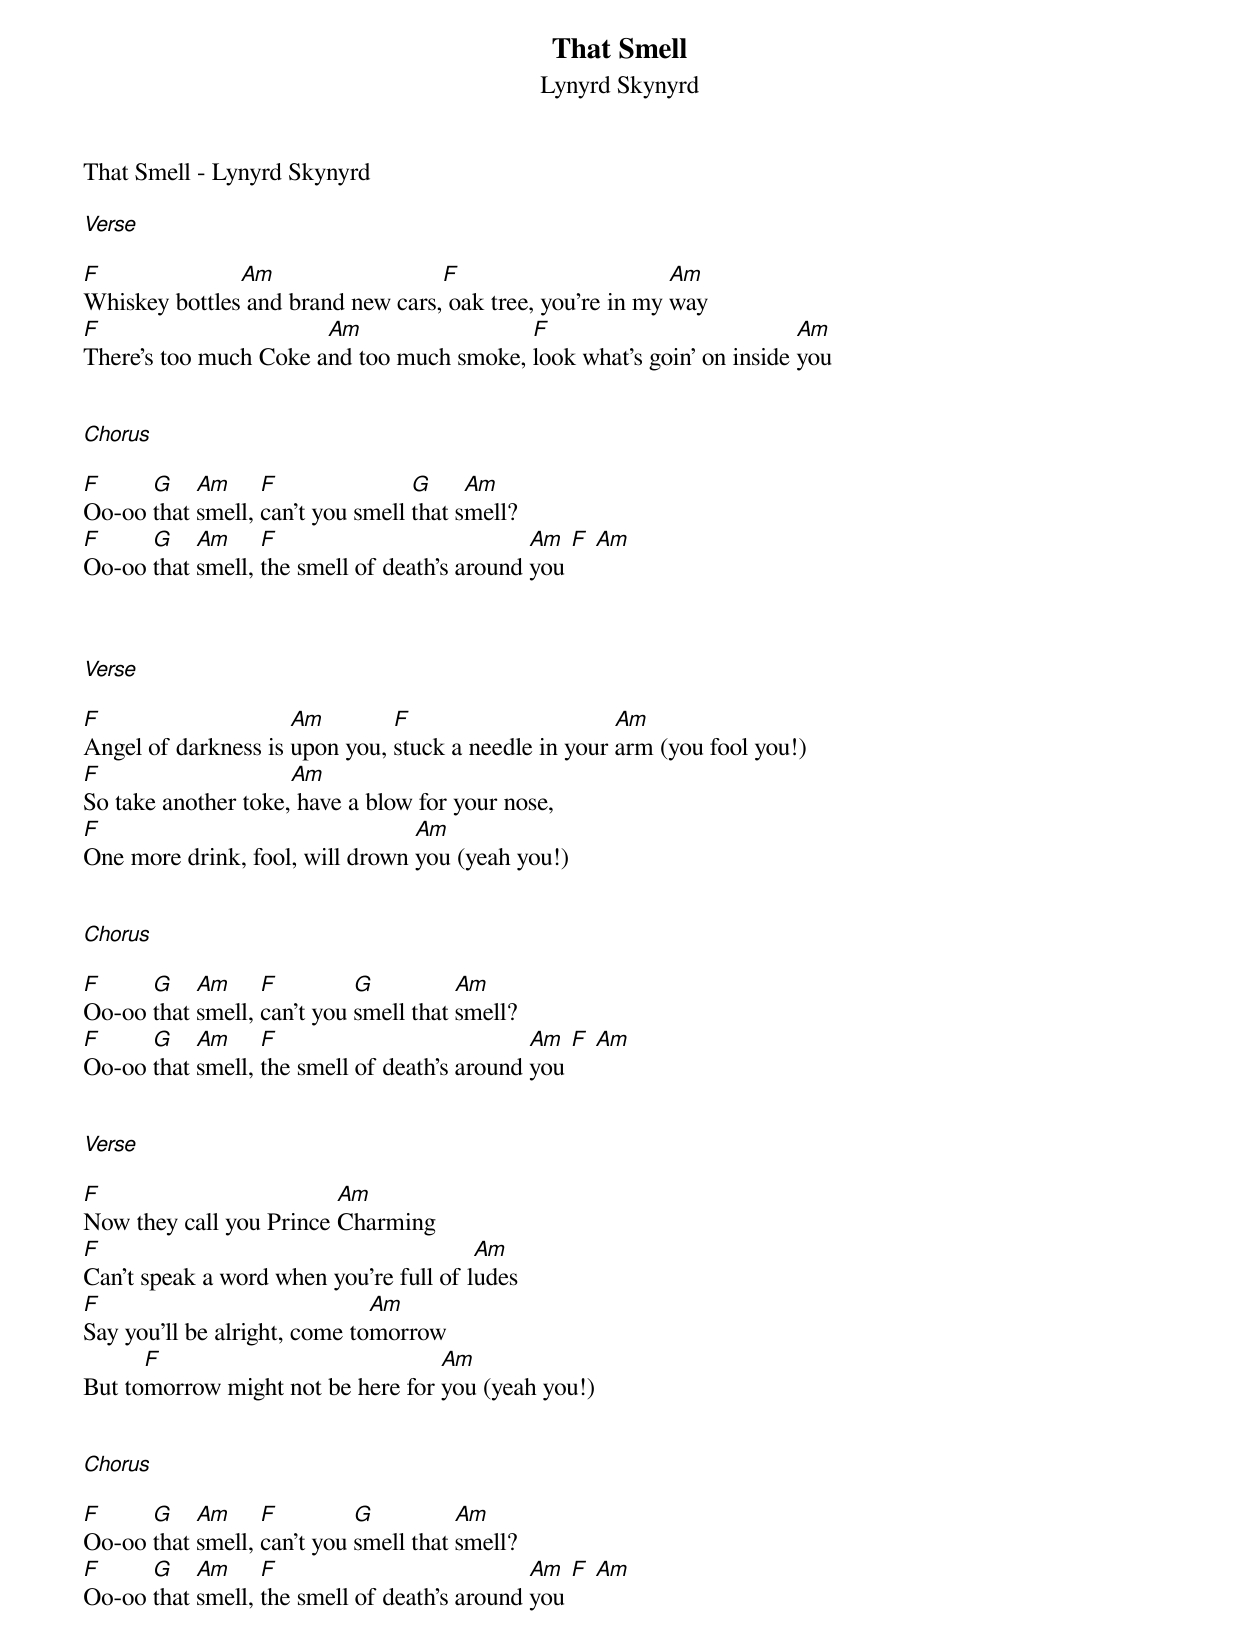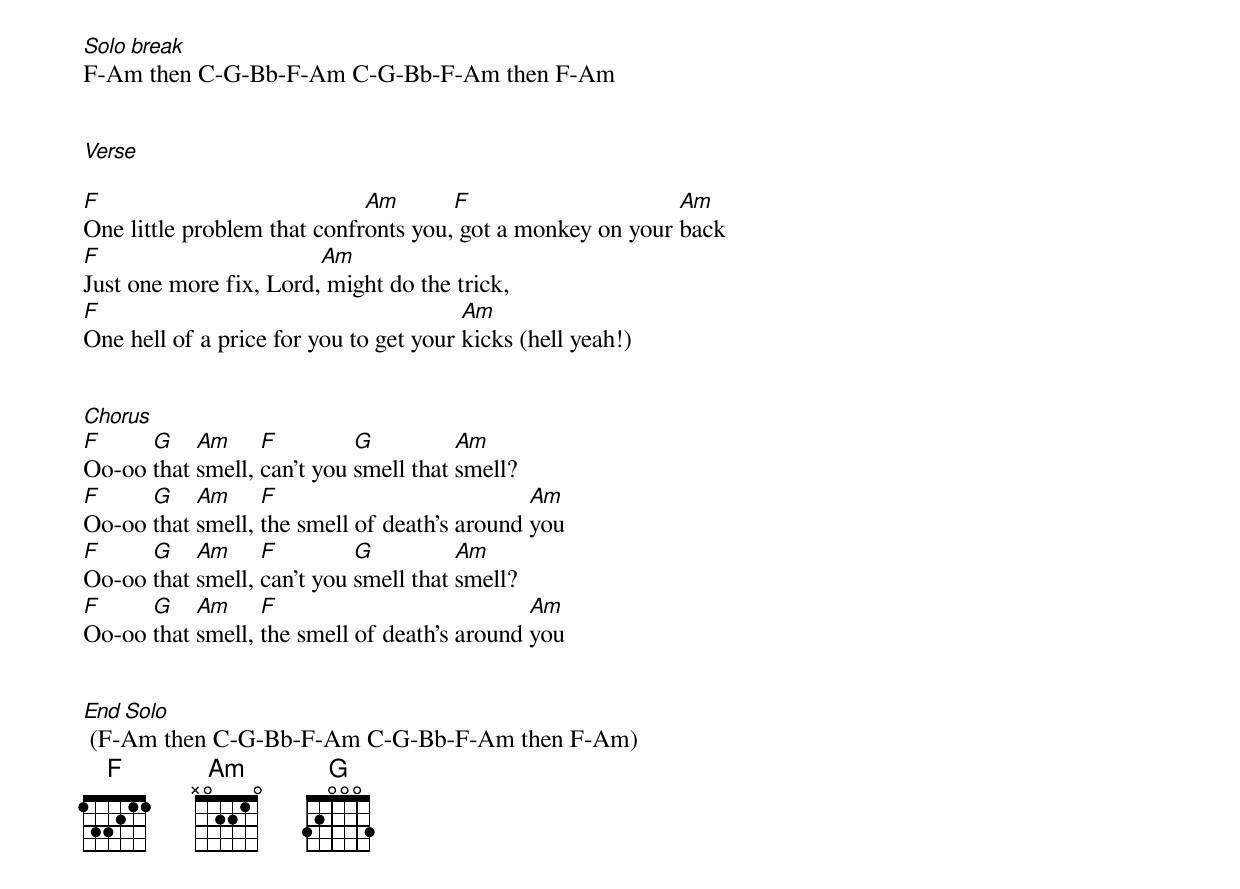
{title: That Smell}
{subtitle:Lynyrd Skynyrd}
That Smell - Lynyrd Skynyrd

[Verse]

[F]Whiskey bottles[Am] and brand new cars,[F] oak tree, you're in my [Am]way
[F]There's too much Coke a[Am]nd too much smoke, [F]look what's goin' on inside [Am]you


[Chorus]

[F]Oo-oo [G]that [Am]smell, [F]can't you smell [G]that s[Am]mell?
[F]Oo-oo [G]that [Am]smell, [F]the smell of death's around [Am]you [F] [Am]



[Verse]

[F]Angel of darkness is [Am]upon you, [F]stuck a needle in your [Am]arm (you fool you!)
[F]So take another toke,[Am] have a blow for your nose,
[F]One more drink, fool, will drown [Am]you (yeah you!)


[Chorus]

[F]Oo-oo [G]that [Am]smell, [F]can't you [G]smell that [Am]smell?
[F]Oo-oo [G]that [Am]smell, [F]the smell of death's around [Am]you [F] [Am]


[Verse]

[F]Now they call you Prince [Am]Charming
[F]Can't speak a word when you're full of l[Am]udes
[F]Say you'll be alright, come to[Am]morrow
But to[F]morrow might not be here for [Am]you (yeah you!)


[Chorus]

[F]Oo-oo [G]that [Am]smell, [F]can't you [G]smell that [Am]smell?
[F]Oo-oo [G]that [Am]smell, [F]the smell of death's around [Am]you [F] [Am]


[Solo break]
F-Am then C-G-Bb-F-Am C-G-Bb-F-Am then F-Am


[Verse]

[F]One little problem that confr[Am]onts you,[F] got a monkey on your [Am]back
[F]Just one more fix, Lord,[Am] might do the trick,
[F]One hell of a price for you to get your [Am]kicks (hell yeah!)


[Chorus]
[F]Oo-oo [G]that [Am]smell, [F]can't you [G]smell that [Am]smell?
[F]Oo-oo [G]that [Am]smell, [F]the smell of death's around [Am]you
[F]Oo-oo [G]that [Am]smell, [F]can't you [G]smell that [Am]smell?
[F]Oo-oo [G]that [Am]smell, [F]the smell of death's around [Am]you


[End Solo] (F-Am then C-G-Bb-F-Am C-G-Bb-F-Am then F-Am)
